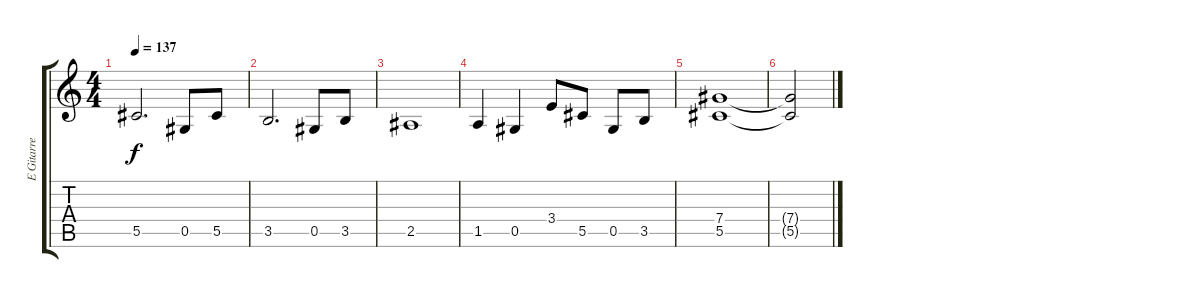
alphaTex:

\track ("E Gitarre" "E Gitarre") {instrument overdrivenguitar}
\staff {score tabs}
\tuning (Eb4 Bb3 Gb3 Db3 Ab2 Eb2) {hide}
\ts (4 4)
\tempo 137
\clef g2
\ks c
5.5.2{d dy f} 0.5.8 5.5.8 |
3.5.2{d} 0.5.8 3.5.8 |
2.5.1 |
1.5.4 0.5.4 3.4.8 5.5.8 0.5.8 3.5.8 |
(7.4 5.5).1 |
(7.4{t} 5.5{t}).2
